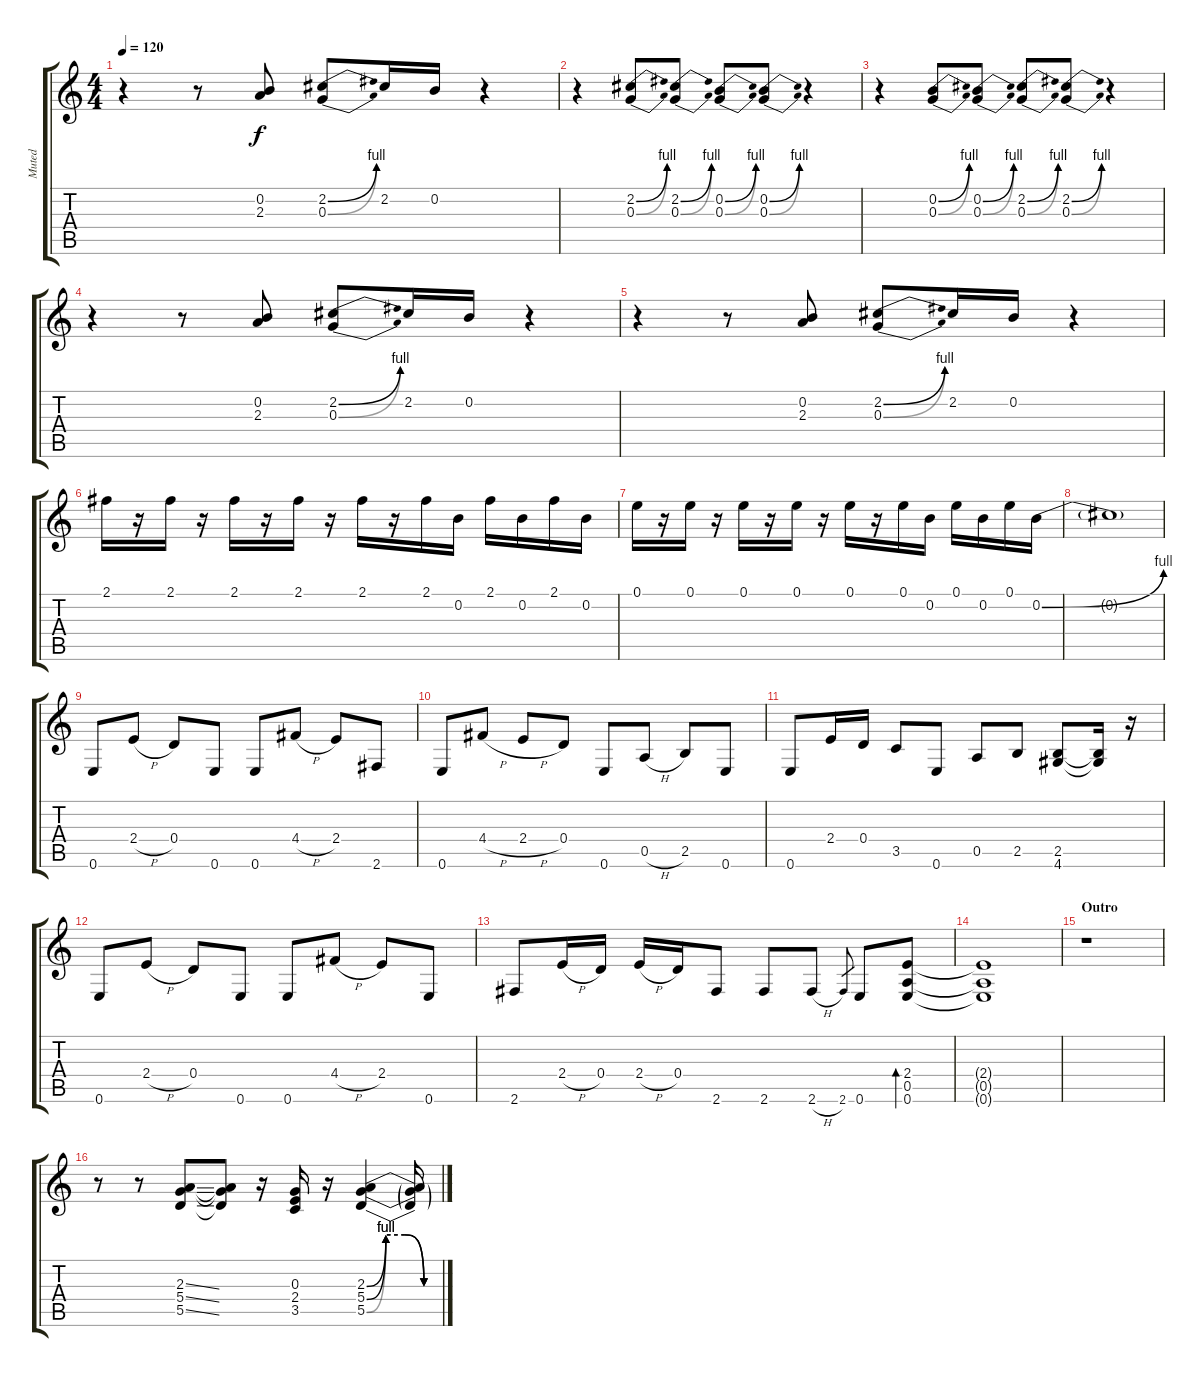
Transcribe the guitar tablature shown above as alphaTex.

\track ("Muted" "Muted") {instrument electricguitarmuted}
\staff {score tabs}
\tuning (E4 B3 G3 D3 A2 E2) {hide}
\ts (4 4)
\tempo 120
\clef g2
\ks c
r.4{dy f} r.8 (0.2 2.3).8 (2.2{be (bend 0 0 60 4)} 0.3{be (bend 0 0 60 4)}).8 2.2.16 0.2.16 r.4 |
r.4 (2.2{be (bend 0 0 60 4)} 0.3{be (bend 0 0 60 4)}).8 (2.2{be (bend 0 0 60 4)} 0.3{be (bend 0 0 60 4)}).8 (0.2{be (bend 0 0 60 4)} 0.3{be (bend 0 0 60 4)}).8 (0.2{be (bend 0 0 60 4)} 0.3{be (bend 0 0 60 4)}).8 r.4 |
r.4 (0.2{be (bend 0 0 60 4)} 0.3{be (bend 0 0 60 4)}).8 (0.2{be (bend 0 0 60 4)} 0.3{be (bend 0 0 60 4)}).8 (2.2{be (bend 0 0 60 4)} 0.3{be (bend 0 0 60 4)}).8 (2.2{be (bend 0 0 60 4)} 0.3{be (bend 0 0 60 4)}).8 r.4 |
r.4 r.8 (0.2 2.3).8 (2.2{be (bend 0 0 60 4)} 0.3{be (bend 0 0 60 4)}).8 2.2.16 0.2.16 r.4 |
r.4 r.8 (0.2 2.3).8 (2.2{be (bend 0 0 60 4)} 0.3{be (bend 0 0 60 4)}).8 2.2.16 0.2.16 r.4 |
2.1.16 r.16 2.1.16 r.16 2.1.16 r.16 2.1.16 r.16 2.1.16 r.16 2.1.16 0.2.16 2.1.16 0.2.16 2.1.16 0.2.16 |
0.1.16 r.16 0.1.16 r.16 0.1.16 r.16 0.1.16 r.16 0.1.16 r.16 0.1.16 0.2.16 0.1.16 0.2.16 0.1.16 0.2{be (bend 0 0 60 4)}.16 |
0.2{t}.1 |
0.6.8{volume 10} 2.4{h}.8 0.4.8 0.6.8 0.6.8 4.4{h}.8 2.4.8 2.6.8 |
0.6.8 4.4{h}.8 2.4{h}.8 0.4.8 0.6.8 0.5{h}.8 2.5.8 0.6.8 |
0.6.8 2.4.16 0.4.16 3.5.8 0.6.8 0.5.8 2.5.8 (2.5 4.6).8 (2.5{t} 4.6{t}).16 r.16 |
0.6.8 2.4{h}.8 0.4.8 0.6.8 0.6.8 4.4{h}.8 2.4.8 0.6.8 |
2.6.8 2.4{h}.16 0.4.16 2.4{h}.16 0.4.16 2.6.8 2.6.8 2.6{h}.8 2.6.8{gr} 0.6.8 (2.4 0.5 0.6).8{bd 480} |
(2.4{t} 0.5{t} 0.6{t}).1 |
\section ("" "Outro")
r.1 |
r.8 r.8 (2.3{ss} 5.4{ss} 5.5{ss}).8 (2.3{t} 5.4{t} 5.5{t}).8 r.16 (0.3 2.4 3.5).16 r.16 (2.3{be (custom 0 0 15 4 30 4 45 0 60 0)} 5.4{be (custom 0 0 15 4 30 4 45 0 60 0)} 5.5{be (custom 0 0 15 4 30 4 45 0 60 0)}).4 (2.3{t} 5.4{t} 5.5{t}).16
